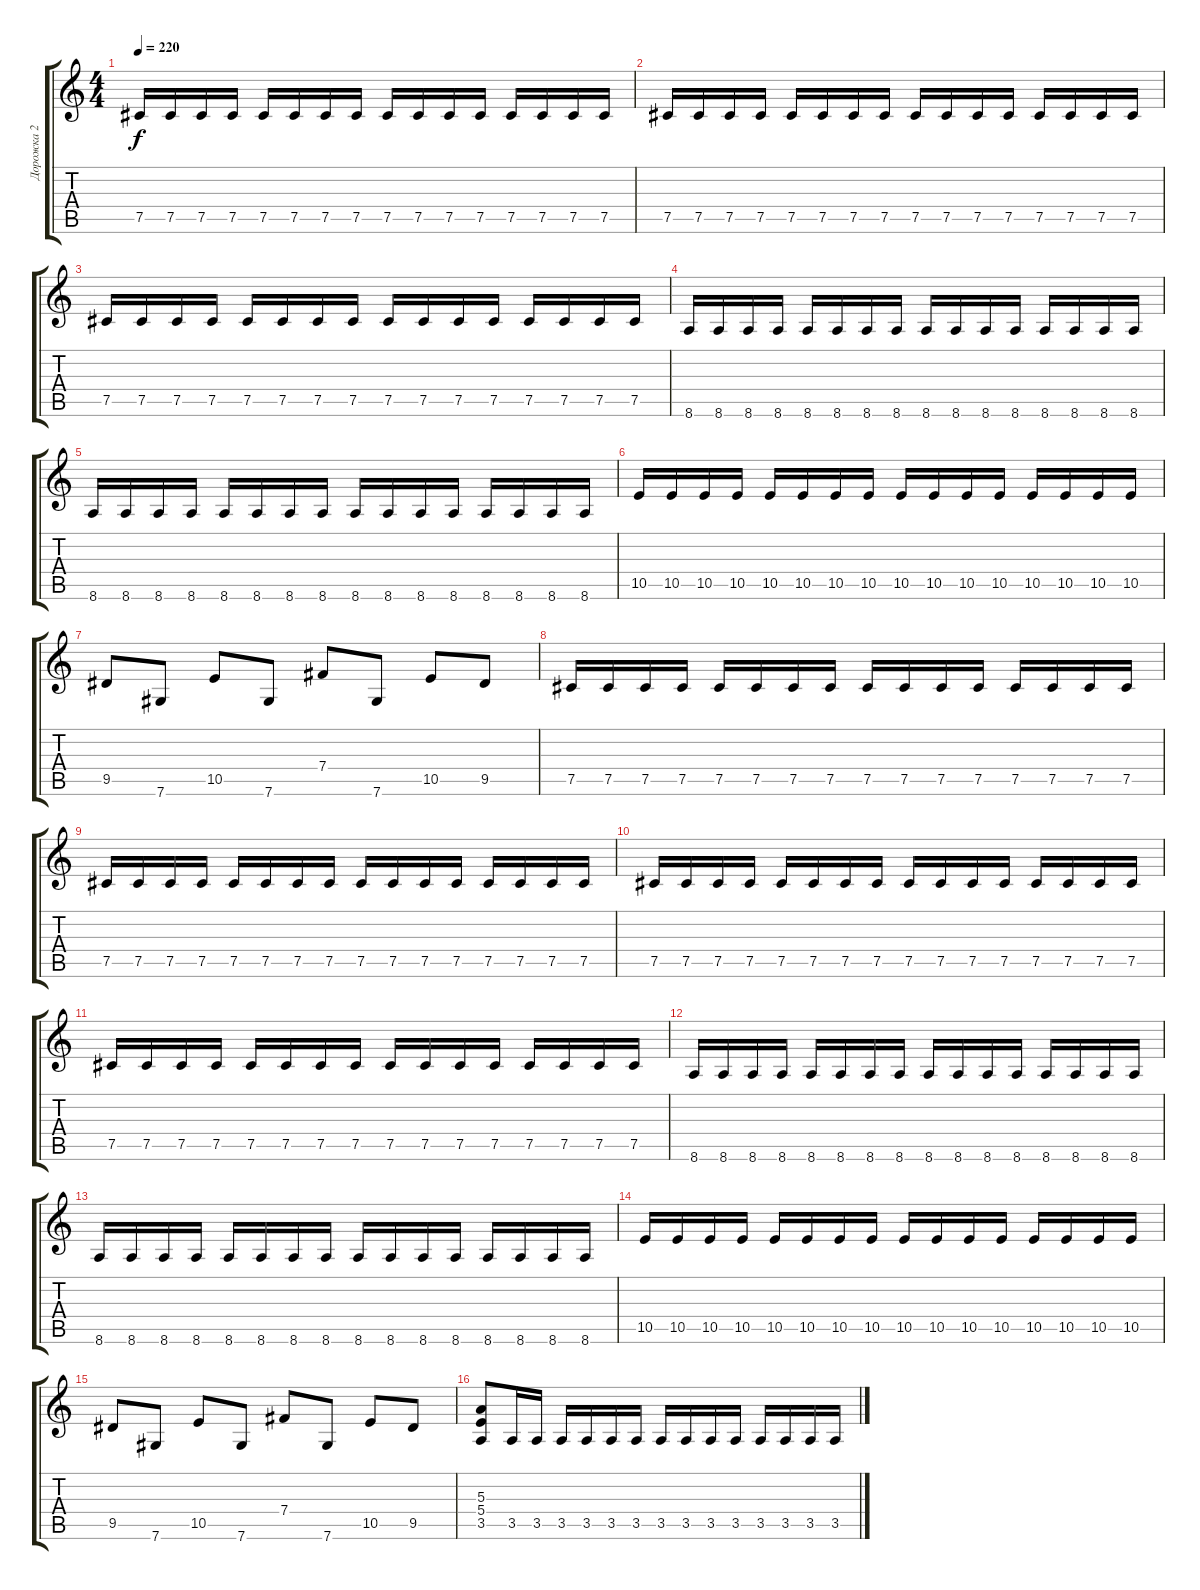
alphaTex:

\track ("Дорожка 2" "Дорожка 2") {instrument overdrivenguitar}
\staff {score tabs}
\tuning (Db4 Ab3 E3 B2 Gb2 Db2) {hide}
\ts (4 4)
\tempo 220
\clef g2
\ks c
7.5.16{dy f} 7.5.16 7.5.16 7.5.16 7.5.16 7.5.16 7.5.16 7.5.16 7.5.16 7.5.16 7.5.16 7.5.16 7.5.16 7.5.16 7.5.16 7.5.16 |
7.5.16 7.5.16 7.5.16 7.5.16 7.5.16 7.5.16 7.5.16 7.5.16 7.5.16 7.5.16 7.5.16 7.5.16 7.5.16 7.5.16 7.5.16 7.5.16 |
7.5.16 7.5.16 7.5.16 7.5.16 7.5.16 7.5.16 7.5.16 7.5.16 7.5.16 7.5.16 7.5.16 7.5.16 7.5.16 7.5.16 7.5.16 7.5.16 |
8.6.16 8.6.16 8.6.16 8.6.16 8.6.16 8.6.16 8.6.16 8.6.16 8.6.16 8.6.16 8.6.16 8.6.16 8.6.16 8.6.16 8.6.16 8.6.16 |
8.6.16 8.6.16 8.6.16 8.6.16 8.6.16 8.6.16 8.6.16 8.6.16 8.6.16 8.6.16 8.6.16 8.6.16 8.6.16 8.6.16 8.6.16 8.6.16 |
10.5.16 10.5.16 10.5.16 10.5.16 10.5.16 10.5.16 10.5.16 10.5.16 10.5.16 10.5.16 10.5.16 10.5.16 10.5.16 10.5.16 10.5.16 10.5.16 |
9.5.8 7.6.8 10.5.8 7.6.8 7.4.8 7.6.8 10.5.8 9.5.8 |
7.5.16 7.5.16 7.5.16 7.5.16 7.5.16 7.5.16 7.5.16 7.5.16 7.5.16 7.5.16 7.5.16 7.5.16 7.5.16 7.5.16 7.5.16 7.5.16 |
7.5.16 7.5.16 7.5.16 7.5.16 7.5.16 7.5.16 7.5.16 7.5.16 7.5.16 7.5.16 7.5.16 7.5.16 7.5.16 7.5.16 7.5.16 7.5.16 |
7.5.16 7.5.16 7.5.16 7.5.16 7.5.16 7.5.16 7.5.16 7.5.16 7.5.16 7.5.16 7.5.16 7.5.16 7.5.16 7.5.16 7.5.16 7.5.16 |
7.5.16 7.5.16 7.5.16 7.5.16 7.5.16 7.5.16 7.5.16 7.5.16 7.5.16 7.5.16 7.5.16 7.5.16 7.5.16 7.5.16 7.5.16 7.5.16 |
8.6.16 8.6.16 8.6.16 8.6.16 8.6.16 8.6.16 8.6.16 8.6.16 8.6.16 8.6.16 8.6.16 8.6.16 8.6.16 8.6.16 8.6.16 8.6.16 |
8.6.16 8.6.16 8.6.16 8.6.16 8.6.16 8.6.16 8.6.16 8.6.16 8.6.16 8.6.16 8.6.16 8.6.16 8.6.16 8.6.16 8.6.16 8.6.16 |
10.5.16 10.5.16 10.5.16 10.5.16 10.5.16 10.5.16 10.5.16 10.5.16 10.5.16 10.5.16 10.5.16 10.5.16 10.5.16 10.5.16 10.5.16 10.5.16 |
9.5.8 7.6.8 10.5.8 7.6.8 7.4.8 7.6.8 10.5.8 9.5.8 |
(5.3 5.4 3.5).8 3.5.16 3.5.16 3.5.16 3.5.16 3.5.16 3.5.16 3.5.16 3.5.16 3.5.16 3.5.16 3.5.16 3.5.16 3.5.16 3.5.16
